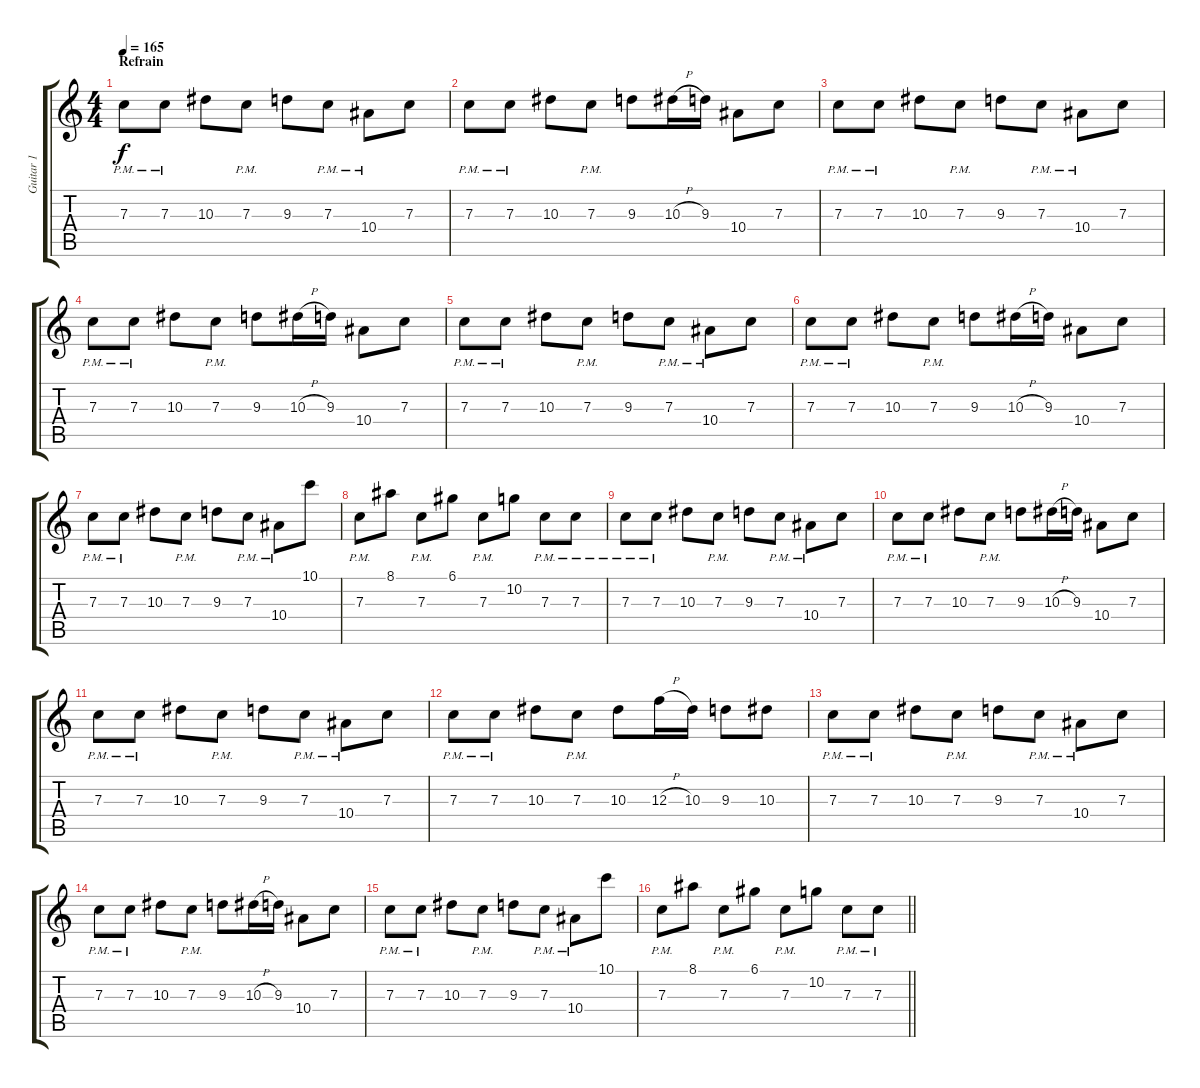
\track ("Guitar 1" "Guitar 1") {instrument distortionguitar}
\staff {score tabs}
\tuning (D4 A3 F3 C3 G2 C2) {hide}
\ts (4 4)
\section ("" "Refrain")
\tempo 165
\clef g2
\ks c
7.3{pm}.8{dy f} 7.3{pm}.8 10.3.8 7.3{pm}.8 9.3.8 7.3{pm}.8 10.4{pm}.8 7.3.8 |
7.3{pm}.8 7.3{pm}.8 10.3.8 7.3{pm}.8 9.3.8 10.3{h}.16 9.3.16 10.4.8 7.3.8 |
7.3{pm}.8 7.3{pm}.8 10.3.8 7.3{pm}.8 9.3.8 7.3{pm}.8 10.4{pm}.8 7.3.8 |
7.3{pm}.8 7.3{pm}.8 10.3.8 7.3{pm}.8 9.3.8 10.3{h}.16 9.3.16 10.4.8 7.3.8 |
7.3{pm}.8 7.3{pm}.8 10.3.8 7.3{pm}.8 9.3.8 7.3{pm}.8 10.4{pm}.8 7.3.8 |
7.3{pm}.8 7.3{pm}.8 10.3.8 7.3{pm}.8 9.3.8 10.3{h}.16 9.3.16 10.4.8 7.3.8 |
7.3{pm}.8 7.3{pm}.8 10.3.8 7.3{pm}.8 9.3.8 7.3{pm}.8 10.4{pm}.8 10.1.8 |
7.3{pm}.8 8.1.8 7.3{pm}.8 6.1.8 7.3{pm}.8 10.2.8 7.3{pm}.8 7.3{pm}.8 |
7.3{pm}.8 7.3{pm}.8 10.3.8 7.3{pm}.8 9.3.8 7.3{pm}.8 10.4{pm}.8 7.3.8 |
7.3{pm}.8 7.3{pm}.8 10.3.8 7.3{pm}.8 9.3.8 10.3{h}.16 9.3.16 10.4.8 7.3.8 |
7.3{pm}.8 7.3{pm}.8 10.3.8 7.3{pm}.8 9.3.8 7.3{pm}.8 10.4{pm}.8 7.3.8 |
7.3{pm}.8 7.3{pm}.8 10.3.8 7.3{pm}.8 10.3.8 12.3{h}.16 10.3.16 9.3.8 10.3.8 |
7.3{pm}.8 7.3{pm}.8 10.3.8 7.3{pm}.8 9.3.8 7.3{pm}.8 10.4{pm}.8 7.3.8 |
7.3{pm}.8 7.3{pm}.8 10.3.8 7.3{pm}.8 9.3.8 10.3{h}.16 9.3.16 10.4.8 7.3.8 |
7.3{pm}.8 7.3{pm}.8 10.3.8 7.3{pm}.8 9.3.8 7.3{pm}.8 10.4{pm}.8 10.1.8 |
\barLineRight lightlight
7.3{pm}.8 8.1.8 7.3{pm}.8 6.1.8 7.3{pm}.8 10.2.8 7.3{pm}.8 7.3{pm}.8
